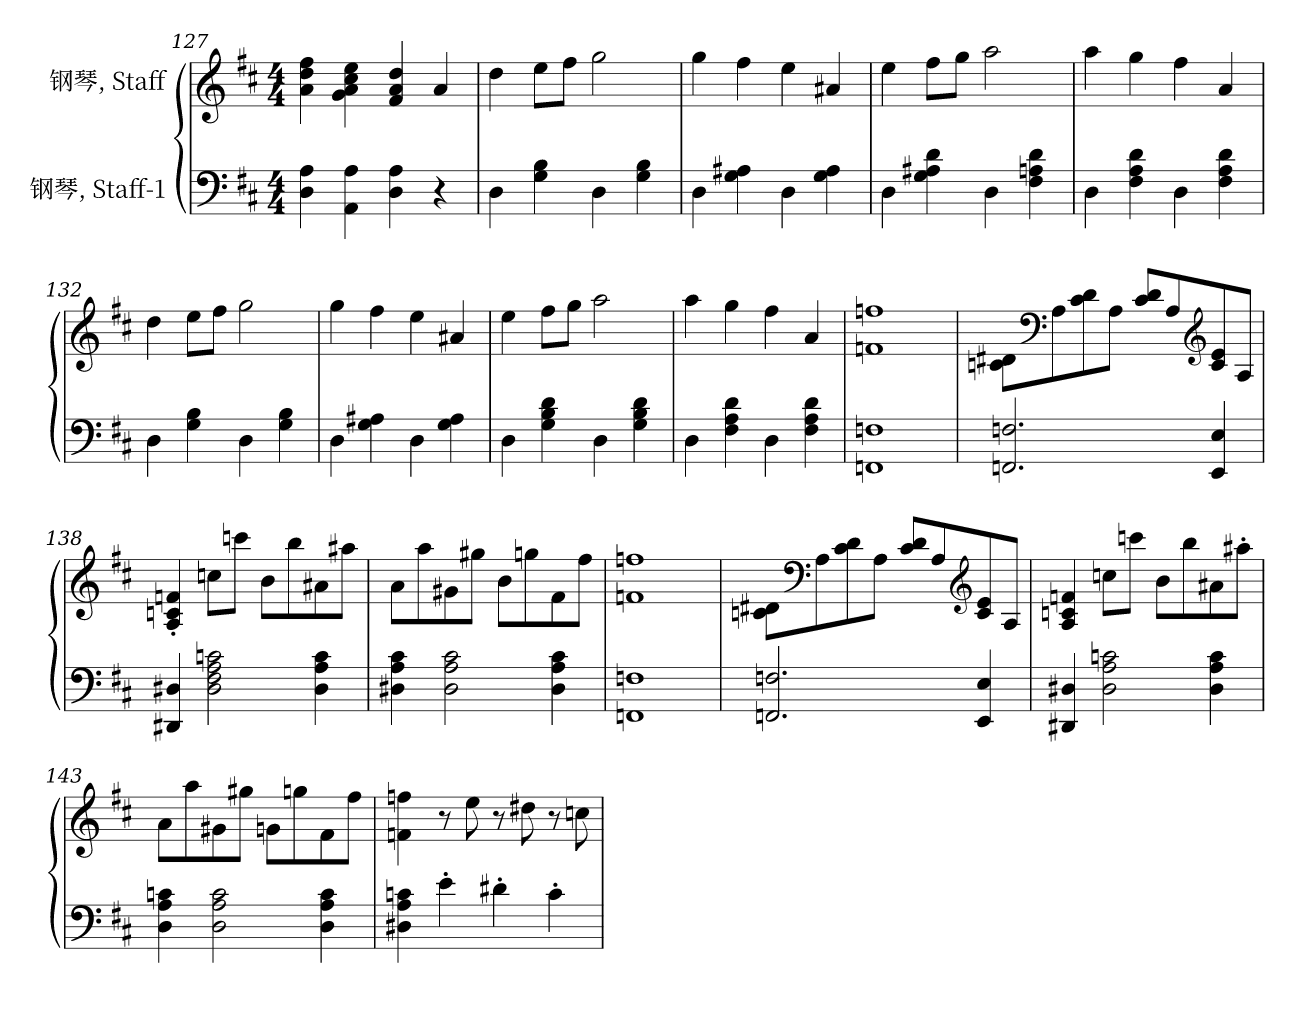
**kern	**kern
*part2	*part1
*staff2	*staff1
*I"钢琴, Staff-1	*I"钢琴, Staff
*clefF4	*clefG2
*k[f#c#]	*k[f#c#]
*M4/4	*M4/4
=127	=127
4D\ 4A\	4a\ 4dd\ 4ff#\
4AA\ 4A\	4g\ 4a\ 4cc#\ 4ee\
4D\ 4A\	4f#/ 4a/ 4dd/
4r	4a/
=128	=128
4D\	4dd\
4G\ 4B\	8ee\L
.	8ff#\J
4D\	2gg\
4G\ 4B\	.
!!LO:LB:g=z
=129	=129
4D\	4gg\
4G\ 4A#X\	4ff#\
4D\	4ee\
4G\ 4A#\	4a#X/
=130	=130
4D\	4ee\
4G\ 4A#X\ 4d\	8ff#\L
.	8gg\J
4D\	2aa\
4F#\ 4An\ 4d\	.
=131	=131
4D\	4aa\
4F#\ 4A\ 4d\	4gg\
4D\	4ff#\
4F#\ 4A\ 4d\	4a/
=132	=132
4D\	4dd\
4G\ 4B\	8ee\L
.	8ff#\J
4D\	2gg\
4G\ 4B\	.
=133	=133
4D\	4gg\
4G\ 4A#X\	4ff#\
4D\	4ee\
4G\ 4A#\	4a#X/
=134	=134
4D\	4ee\
4G\ 4B\ 4d\	8ff#\L
.	8gg\J
4D\	2aa\
4G\ 4B\ 4d\	.
!!LO:LB:g=z
=135	=135
4D\	4aa\
4F#\ 4A\ 4d\	4gg\
4D\	4ff#\
4F#\ 4A\ 4d\	4a/
=136	=136
1FFn 1Fn	1fn 1ffn
=137	=137
2.FFn/ 2.Fn/	8cn\ 8d#X\L
*	*clefF4
.	8A\
.	8c\ 8d#\
.	8A\J
.	8c/ 8d#/L
.	8A/
*	*clefG2
4EE/ 4E/	8c/ 8e/
.	8A/J
=138	=138
4DD#X/ 4D#X/	4A/' 4cn/' 4fn/'
2D#\ 2F#\ 2A\ 2cn\	8ccn\L
.	8cccn\J
.	8b\L
.	8bb\
4D#\ 4A\ 4c\	8a#X\
.	8aa#X\J
!!LO:LB:g=z
=139	=139
4D#X\ 4A\ 4c#\	8a\L
.	8aa\
2D#\ 2A\ 2c#\	8g#X\
.	8gg#X\J
.	8b\L
.	8ggn\
4D#\ 4A\ 4c#\	8f#\
.	8ff#\J
=140	=140
1FFn 1Fn	1fn 1ffn
=141	=141
2.FFn/ 2.Fn/	8cn\ 8d#X\L
*	*clefF4
.	8A\
.	8c\ 8d#\
.	8A\J
.	8c/ 8d#/L
.	8A/
*	*clefG2
4EE/ 4E/	8c/ 8e/
.	8A/J
=142	=142
4DD#X/ 4D#X/	4A/ 4cn/ 4fn/
2D#\ 2A\ 2cn\	8ccn\L
.	8cccn\J
.	8b\L
.	8bb\
4D#\ 4A\ 4c\	8a#X\
.	8aa#X'\J
!!LO:PB:g=z
=143	=143
4D\ 4A\ 4cn\	8a\L
.	8aa\
2D\ 2A\ 2c\	8g#X\
.	8gg#X\J
.	8gn\L
.	8ggn\
4D\ 4A\ 4c\	8f#\
.	8ff#\J
=144	=144
4D#X\ 4A\ 4cn\	4fn\ 4ffn\
4e'\	8r
.	8ee\
4d#X'\	8r
.	8dd#X\
4c'\	8r
.	8ccn\
=	=
*-	*-
